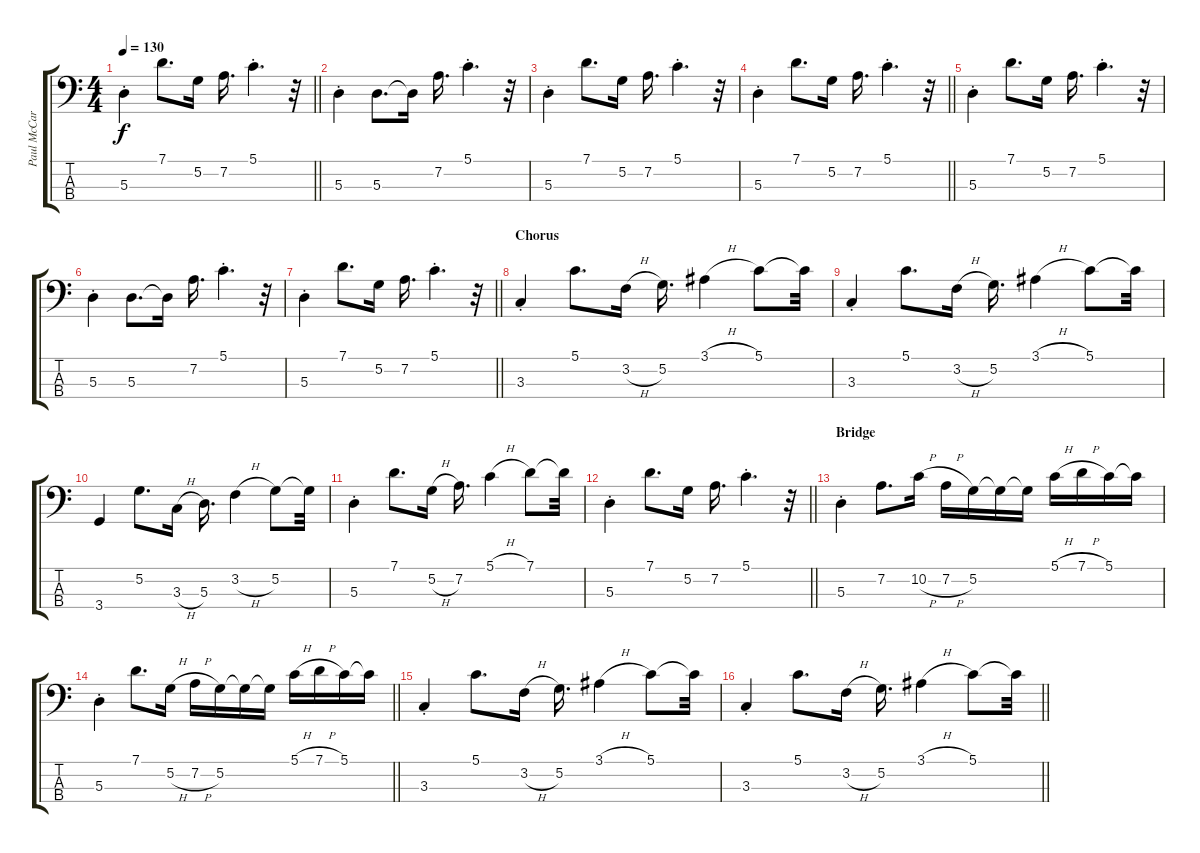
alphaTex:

\track ("Paul McCartney" "Paul McCar") {instrument electricbassfinger}
\staff {score tabs}
\tuning (G2 D2 A1 E1) {hide}
\ts (4 4)
\tempo 130
\clef f4
\barLineRight lightlight
\ks c
5.3{st}.4{dy f} 7.1.8{d} 5.2.16 7.2.16{d} 5.1{st}.4{d} r.32 |
5.3{st}.4 5.3.8{d} 5.3{t}.16 7.2.16{d} 5.1{st}.4{d} r.32 |
5.3{st}.4 7.1.8{d} 5.2.16 7.2.16{d} 5.1{st}.4{d} r.32 |
\barLineRight lightlight
5.3{st}.4 7.1.8{d} 5.2.16 7.2.16{d} 5.1{st}.4{d} r.32 |
5.3{st}.4 7.1.8{d} 5.2.16 7.2.16{d} 5.1{st}.4{d} r.32 |
5.3{st}.4 5.3.8{d} 5.3{t}.16 7.2.16{d} 5.1{st}.4{d} r.32 |
\barLineRight lightlight
5.3{st}.4 7.1.8{d} 5.2.16 7.2.16{d} 5.1{st}.4{d} r.32 |
\section ("" "Chorus")
3.3{st}.4 5.1.8{d} 3.2{h}.16 5.2.16{d} 3.1{h}.4 5.1.8 5.1{t}.32 |
3.3{st}.4 5.1.8{d} 3.2{h}.16 5.2.16{d} 3.1{h}.4 5.1.8 5.1{t}.32 |
3.4.4 5.2.8{d} 3.3{h}.16 5.3.16{d} 3.2{h}.4 5.2.8 5.2{t}.32 |
5.3{st}.4 7.1.8{d} 5.2{h}.16 7.2.16{d} 5.1{h}.4 7.1.8 7.1{t}.32 |
\barLineRight lightlight
5.3{st}.4 7.1.8{d} 5.2.16 7.2.16{d} 5.1{st}.4{d} r.32 |
\section ("" "Bridge")
5.3{st}.4 7.2.8{d} 10.2{h}.16 7.2{h}.16 5.2.16 5.2{t}.16 5.2{t}.16 5.1{h}.16 7.1{h}.16 5.1.16 5.1{t}.16 |
\barLineRight lightlight
5.3{st}.4 7.1.8{d} 5.2{h}.16 7.2{h}.16 5.2.16 5.2{t}.16 5.2{t}.16 5.1{h}.16 7.1{h}.16 5.1.16 5.1{t}.16 |
3.3{st}.4 5.1.8{d} 3.2{h}.16 5.2.16{d} 3.1{h}.4 5.1.8 5.1{t}.32 |
\barLineRight lightlight
3.3{st}.4 5.1.8{d} 3.2{h}.16 5.2.16{d} 3.1{h}.4 5.1.8 5.1{t}.32
